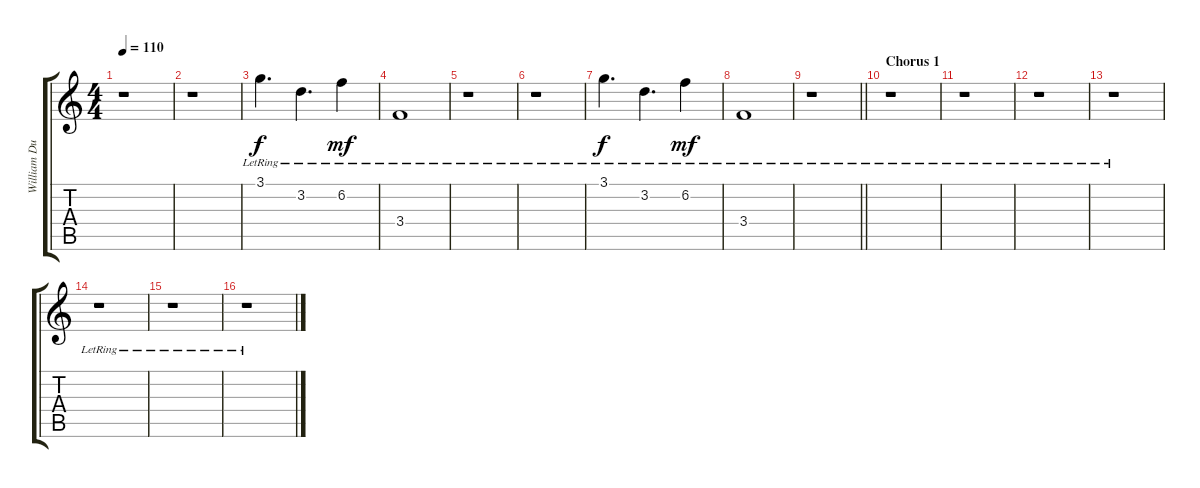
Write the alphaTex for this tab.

\track ("William Duffy - Gtr. 1" "William Du") {instrument electricguitarclean}
\staff {score tabs}
\tuning (E4 B3 G3 D3 A2 E2) {hide}
\ts (4 4)
\tempo 110
\clef g2
\ks c
r.1{dy f} |
r.1 |
3.1{lr}.4{d} 3.2{lr}.4{d} 6.2{lr}.4{dy mf} |
3.4{lr}.1 |
r.1 |
r.1 |
3.1{lr}.4{d dy f} 3.2{lr}.4{d} 6.2{lr}.4{dy mf} |
3.4{lr}.1 |
\barLineRight lightlight
r.1 |
\section ("" "Chorus 1")
r.1 |
r.1 |
r.1 |
r.1 |
r.1 |
r.1 |
r.1
